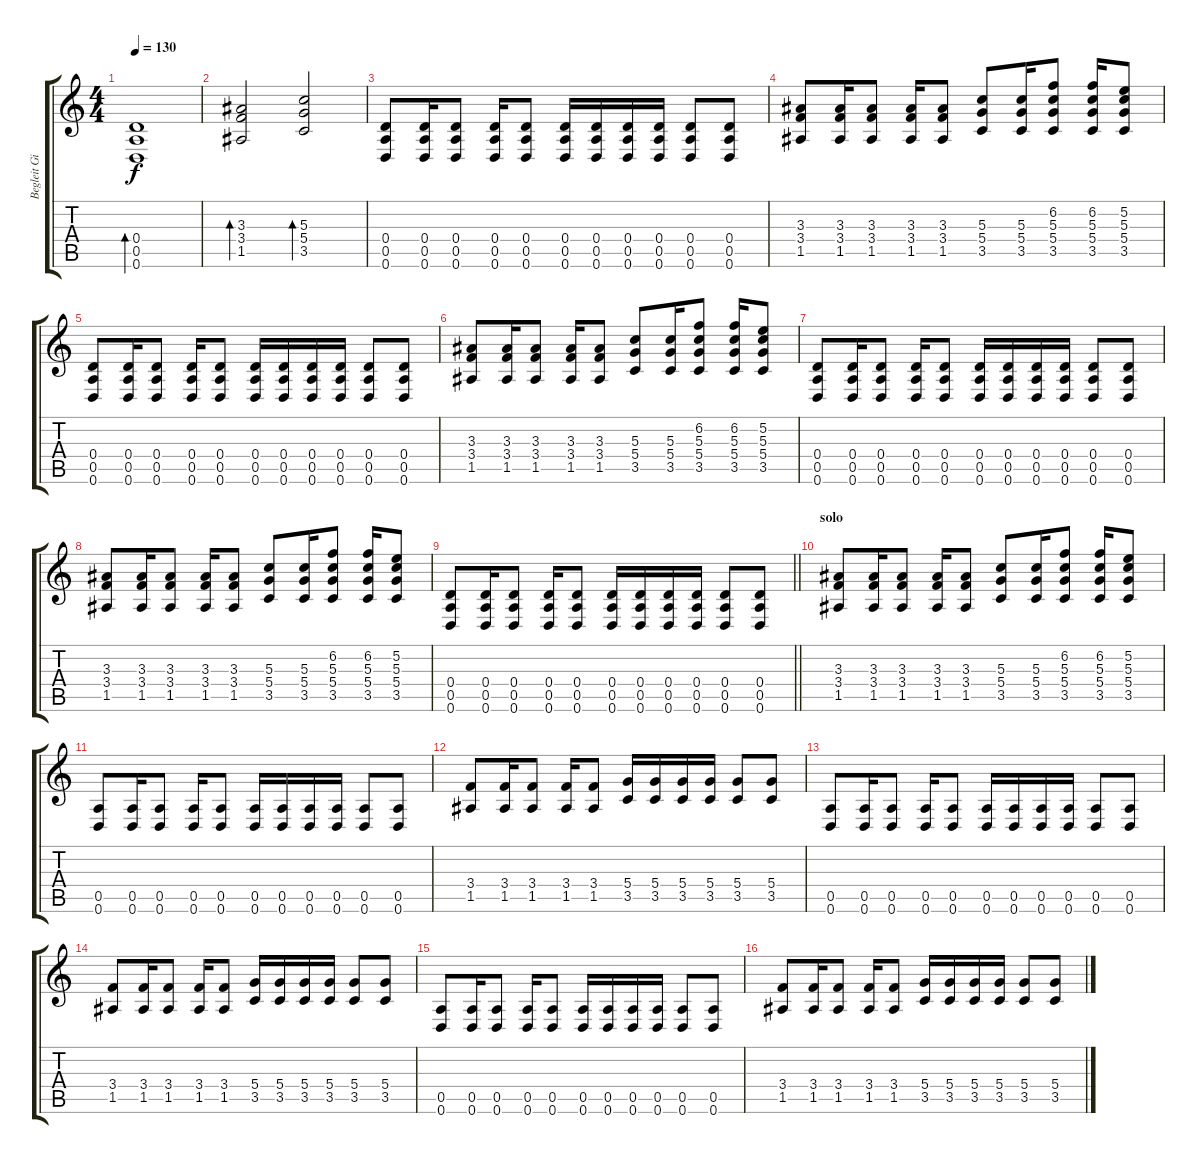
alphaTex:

\track ("Begleit Gitarre" "Begleit Gi") {instrument distortionguitar}
\staff {score tabs}
\tuning (E4 B3 G3 D3 A2 D2) {hide}
\ts (4 4)
\tempo 130
\clef g2
\ks c
(0.4 0.5 0.6).1{bd 60 dy f} |
(3.3 3.4 1.5).2{bd 60} (5.3 5.4 3.5).2{bd 60} |
(0.4 0.5 0.6).8 (0.4 0.5 0.6).16 (0.4 0.5 0.6).8 (0.4 0.5 0.6).16 (0.4 0.5 0.6).8 (0.4 0.5 0.6).16 (0.4 0.5 0.6).16 (0.4 0.5 0.6).16 (0.4 0.5 0.6).16 (0.4 0.5 0.6).8 (0.4 0.5 0.6).8 |
(3.3 3.4 1.5).8 (3.3 3.4 1.5).16 (3.3 3.4 1.5).8 (3.3 3.4 1.5).16 (3.3 3.4 1.5).8 (5.3 5.4 3.5).8 (5.3 5.4 3.5).16 (6.2 5.3 5.4 3.5).8 (6.2 5.3 5.4 3.5).16 (5.2 5.3 5.4 3.5).8 |
(0.4 0.5 0.6).8 (0.4 0.5 0.6).16 (0.4 0.5 0.6).8 (0.4 0.5 0.6).16 (0.4 0.5 0.6).8 (0.4 0.5 0.6).16 (0.4 0.5 0.6).16 (0.4 0.5 0.6).16 (0.4 0.5 0.6).16 (0.4 0.5 0.6).8 (0.4 0.5 0.6).8 |
(3.3 3.4 1.5).8 (3.3 3.4 1.5).16 (3.3 3.4 1.5).8 (3.3 3.4 1.5).16 (3.3 3.4 1.5).8 (5.3 5.4 3.5).8 (5.3 5.4 3.5).16 (6.2 5.3 5.4 3.5).8 (6.2 5.3 5.4 3.5).16 (5.2 5.3 5.4 3.5).8 |
(0.4 0.5 0.6).8 (0.4 0.5 0.6).16 (0.4 0.5 0.6).8 (0.4 0.5 0.6).16 (0.4 0.5 0.6).8 (0.4 0.5 0.6).16 (0.4 0.5 0.6).16 (0.4 0.5 0.6).16 (0.4 0.5 0.6).16 (0.4 0.5 0.6).8 (0.4 0.5 0.6).8 |
(3.3 3.4 1.5).8 (3.3 3.4 1.5).16 (3.3 3.4 1.5).8 (3.3 3.4 1.5).16 (3.3 3.4 1.5).8 (5.3 5.4 3.5).8 (5.3 5.4 3.5).16 (6.2 5.3 5.4 3.5).8 (6.2 5.3 5.4 3.5).16 (5.2 5.3 5.4 3.5).8 |
\barLineRight lightlight
(0.4 0.5 0.6).8 (0.4 0.5 0.6).16 (0.4 0.5 0.6).8 (0.4 0.5 0.6).16 (0.4 0.5 0.6).8 (0.4 0.5 0.6).16 (0.4 0.5 0.6).16 (0.4 0.5 0.6).16 (0.4 0.5 0.6).16 (0.4 0.5 0.6).8 (0.4 0.5 0.6).8 |
\section ("" "solo")
(3.3 3.4 1.5).8 (3.3 3.4 1.5).16 (3.3 3.4 1.5).8 (3.3 3.4 1.5).16 (3.3 3.4 1.5).8 (5.3 5.4 3.5).8 (5.3 5.4 3.5).16 (6.2 5.3 5.4 3.5).8 (6.2 5.3 5.4 3.5).16 (5.2 5.3 5.4 3.5).8 |
(0.5 0.6).8{instrument distortionguitar} (0.5 0.6).16 (0.5 0.6).8 (0.5 0.6).16 (0.5 0.6).8 (0.5 0.6).16 (0.5 0.6).16 (0.5 0.6).16 (0.5 0.6).16 (0.5 0.6).8 (0.5 0.6).8 |
(3.4 1.5).8 (3.4 1.5).16 (3.4 1.5).8 (3.4 1.5).16 (3.4 1.5).8 (5.4 3.5).16 (5.4 3.5).16 (5.4 3.5).16 (5.4 3.5).16 (5.4 3.5).8 (5.4 3.5).8 |
(0.5 0.6).8 (0.5 0.6).16 (0.5 0.6).8 (0.5 0.6).16 (0.5 0.6).8 (0.5 0.6).16 (0.5 0.6).16 (0.5 0.6).16 (0.5 0.6).16 (0.5 0.6).8 (0.5 0.6).8 |
(3.4 1.5).8 (3.4 1.5).16 (3.4 1.5).8 (3.4 1.5).16 (3.4 1.5).8 (5.4 3.5).16 (5.4 3.5).16 (5.4 3.5).16 (5.4 3.5).16 (5.4 3.5).8 (5.4 3.5).8 |
(0.5 0.6).8 (0.5 0.6).16 (0.5 0.6).8 (0.5 0.6).16 (0.5 0.6).8 (0.5 0.6).16 (0.5 0.6).16 (0.5 0.6).16 (0.5 0.6).16 (0.5 0.6).8 (0.5 0.6).8 |
(3.4 1.5).8 (3.4 1.5).16 (3.4 1.5).8 (3.4 1.5).16 (3.4 1.5).8 (5.4 3.5).16 (5.4 3.5).16 (5.4 3.5).16 (5.4 3.5).16 (5.4 3.5).8 (5.4 3.5).8
